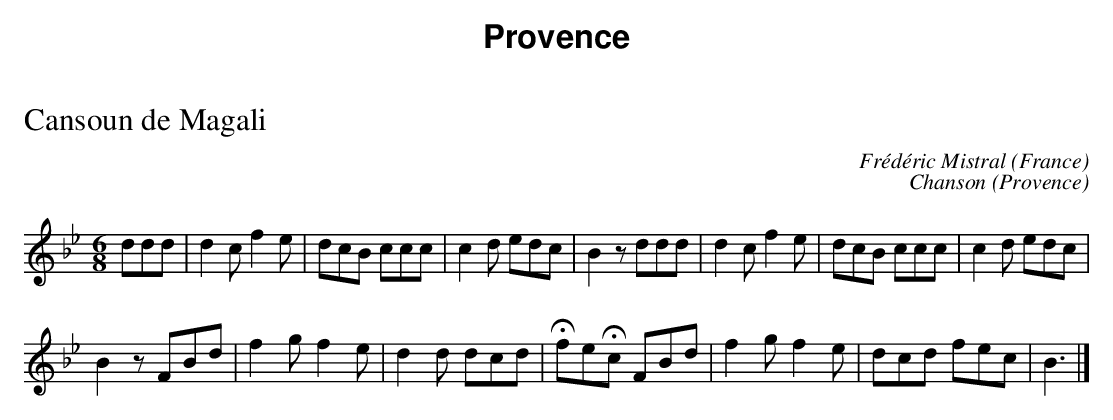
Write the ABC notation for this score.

X:1
T:Cansoun de Magali
O:France
C:Frédéric Mistral
M:6/8
L:1/8
K:Bb
V:Galoubet
ddd | d2c f2e | dcB ccc | c2d edc | B2z ddd | d2c f2e | dcB ccc | c2d edc |
 B2z FBd | f2g f2e | d2d dcd | HfeHc FBd | f2g f2e | dcd fec | B3 |]
